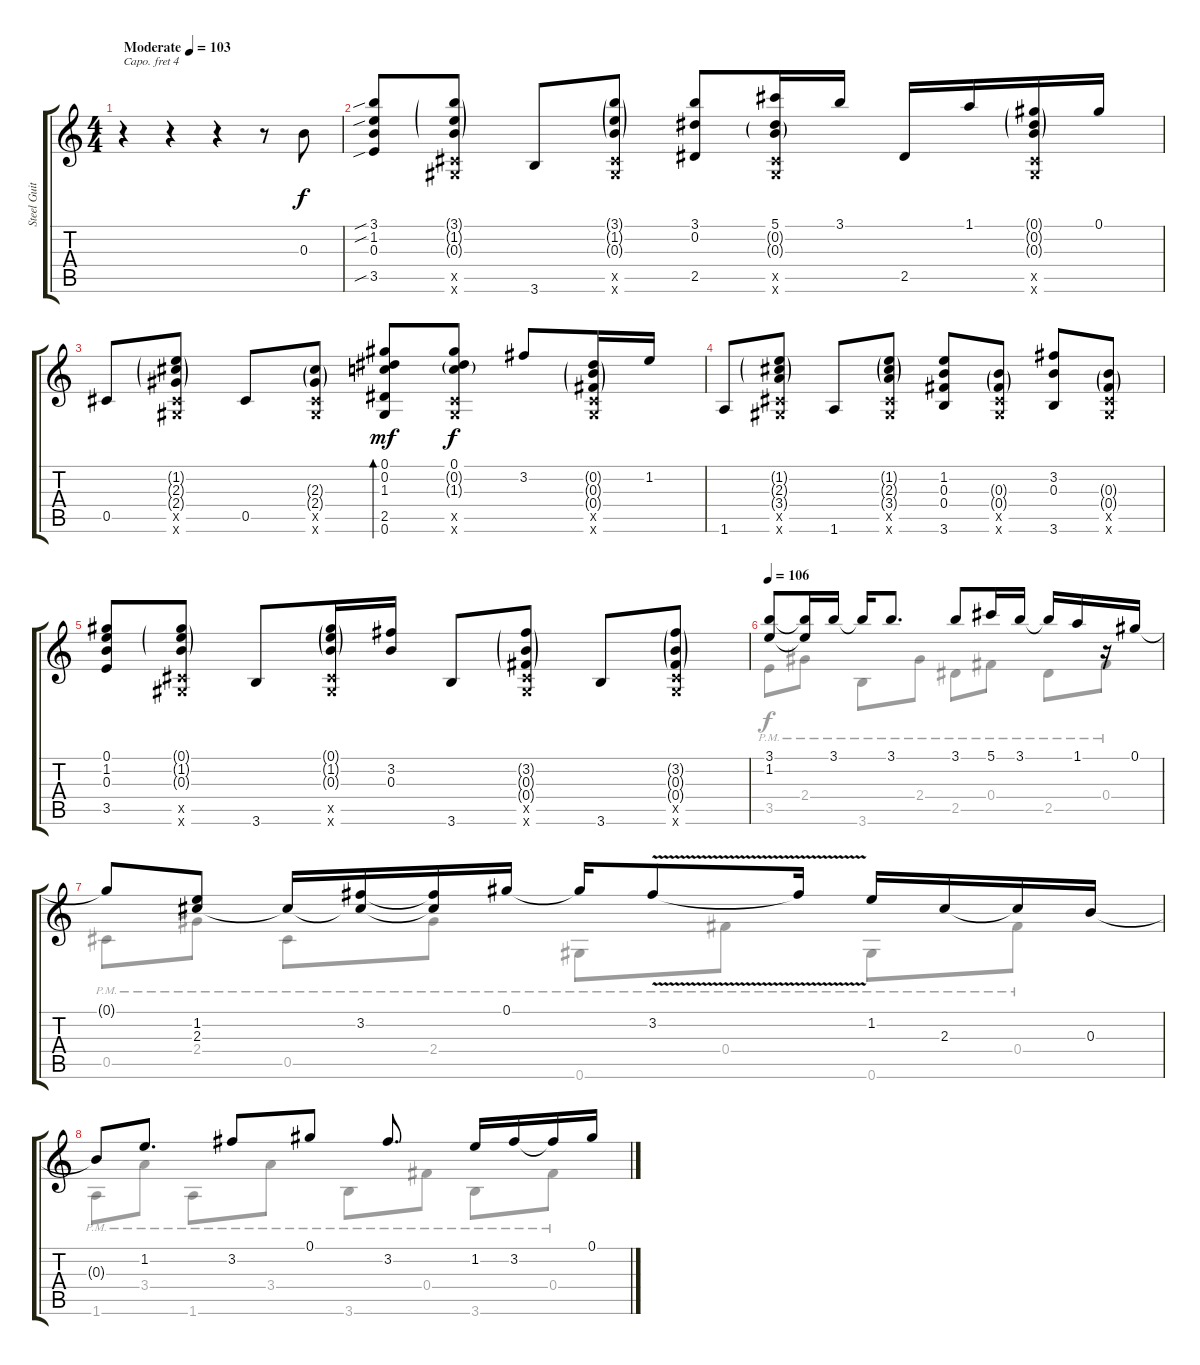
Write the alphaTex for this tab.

\track ("Steel Guitar" "Steel Guit") {instrument acousticguitarsteel}
\staff {score tabs}
\capo 4
\tuning (E4 B3 G3 D3 A2 E2) {hide}
\voice
\ts (4 4)
\tempo (103 "Moderate")
\clef g2
\ks c
r.4{dy f instrument acousticguitarsteel} r.4 r.4 r.8 0.3.8 |
(3.1{sib} 1.2{sib} 0.3 3.5{sib}).8 (3.1{g} 1.2{g} 0.3{g} 0.5{x} 0.6{x}).8 3.6.8 (3.1{g} 1.2{g} 0.3{g} 0.5{x} 0.6{x}).8 (3.1 0.2 2.5).8 (5.1 0.2{g} 0.3{g} 0.5{x} 0.6{x}).16 3.1.16 2.5.16 1.1.16 (0.1{g} 0.2{g} 0.3{g} 0.5{x} 0.6{x}).16 0.1.16 |
0.5.8 (1.2{g} 2.3{g} 2.4{g} 0.5{x} 0.6{x}).8 0.5.8 (2.3{g} 2.4{g} 0.5{x} 0.6{x}).8 (0.1 0.2 1.3 2.5 0.6).8{bd 60 dy mf} (0.1 0.2{g} 1.3{g} 0.5{x} 0.6{x}).8{dy f} 3.2.8 (0.2{g} 0.3{g} 0.4{g} 0.5{x} 0.6{x}).16 1.2.16 |
1.6.8 (1.2{g} 2.3{g} 3.4{g} 0.5{x} 0.6{x}).8 1.6.8 (1.2{g} 2.3{g} 3.4{g} 0.5{x} 0.6{x}).8 (1.2 0.3 0.4 3.6).8 (0.3{g} 0.4{g} 0.5{x} 0.6{x}).8 (3.2 0.3 3.6).8 (0.3{g} 0.4{g} 0.5{x} 0.6{x}).8 |
(0.1 1.2 0.3 3.5).8 (0.1{g} 1.2{g} 0.3{g} 0.5{x} 0.6{x}).8 3.6.8 (0.1{g} 1.2{g} 0.3{g} 0.5{x} 0.6{x}).16 (3.2 0.3).16 3.6.8 (3.2{g} 0.3{g} 0.4{g} 0.5{x} 0.6{x}).8 3.6.8 (3.2{g} 0.3{g} 0.4{g} 0.5{x} 0.6{x}).8 |
\tempo 106
(3.1 1.2).8 (3.1{t} 1.2{t}).16 3.1.16 3.1{t}.16 3.1.8{d} 3.1.8 5.1.16 3.1.16 3.1{t}.16 1.1.16 r.16 0.1.16 |
0.1{t}.8 (1.2 2.3).8 2.3{t}.16 (3.2 2.3{t}).16 (3.2{t} 2.3{t}).16 0.1.16 0.1{t}.16 3.2{v}.8 3.2{t}.16 1.2.16 2.3.16 2.3{t}.16 0.3.16 |
0.3{t}.8 1.2.8{d} 3.2.8 0.1.8 3.2.8{d} 1.2.16 3.2.16 3.2{t}.16 0.1.16
\voice
\clef g2
\ottava regular
\simile none
\ks c
|
|
|
|
|
3.5{pm}.8 2.4{pm}.8 3.6{pm}.8 2.4{pm}.8 2.5{pm}.8 0.4{pm}.8 2.5{pm}.8 0.4{pm}.8 |
0.5{pm}.8 2.4{pm}.8 0.5{pm}.8 2.4{pm}.8 0.6{pm}.8 0.4{pm}.8 0.6{pm}.8 0.4{pm}.8 |
1.6{pm}.8 3.4{pm}.8 1.6{pm}.8 3.4{pm}.8 3.6{pm}.8 0.4{pm}.8 3.6{pm}.8 0.4{pm}.8
